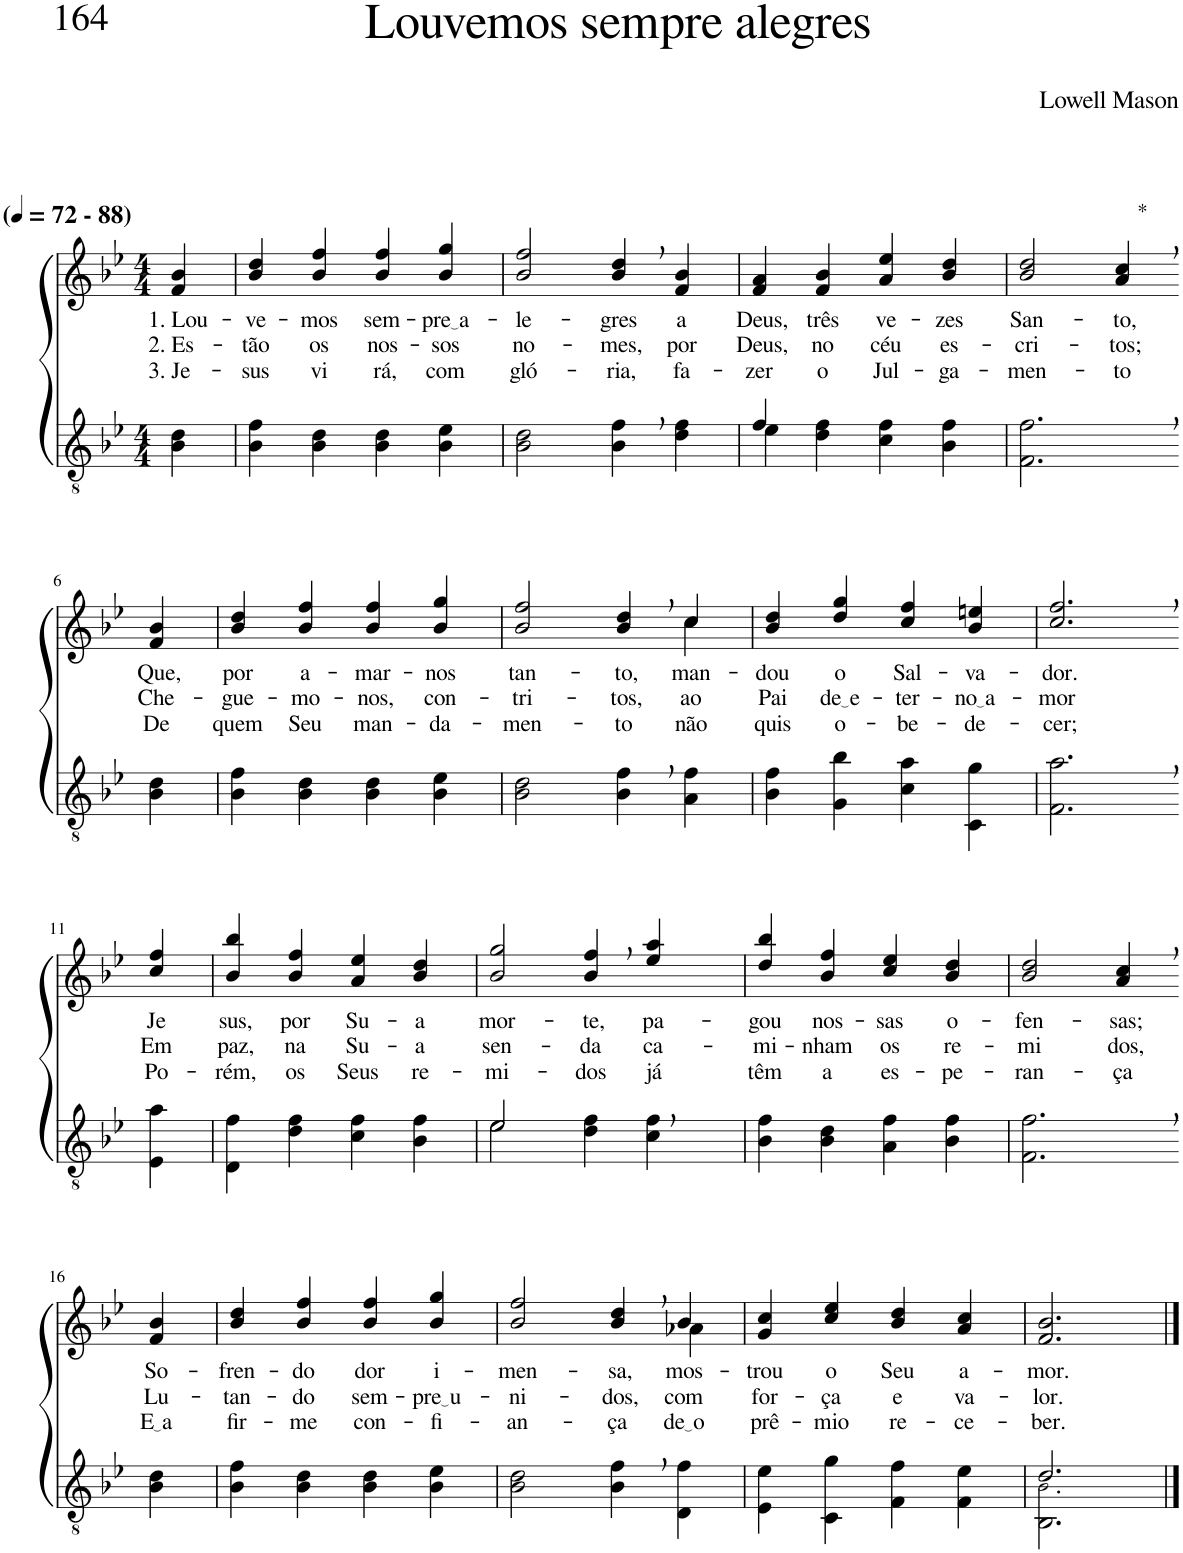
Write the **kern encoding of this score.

**kern	**kern	**text	**text	**text
*part2	*part1	*part1	*part1	*part1
*staff2	*staff1	*staff1	*staff1	*staff1
*I"Parte III e IV	*I"Parte I e II	*	*	*
*clefGv2	*clefG2	*	*	*
*Trd4c7	*Trd4c7	*	*	*
*k[b-e-]	*k[b-e-]	*	*	*
*M4/4	*M4/4	*	*	*
*MM72	*MM72	*	*	*
=1	=1	=1	=1	=1
!	!LO:TX:a:B:t=(	!	!	!
!	!LO:TX:a:B:t=- 88)	!	!	!
!	!	!LO:LY:b	!LO:LY:b	!LO:LY:b
4B-\ 4d\	4f/ 4b-/	1. Lou-	2. Es-	3. Je-
=2	=2	=2	=2	=2
!	!	!LO:LY:b	!LO:LY:b	!LO:LY:b
4B-\ 4f\	4b-/ 4dd/	-ve-	-tão	-sus
!	!	!LO:LY:b	!LO:LY:b	!LO:LY:b
4B-\ 4d\	4b-/ 4ff/	-mos	os	vi
!	!	!LO:LY:b	!LO:LY:b	!LO:LY:b
4B-\ 4d\	4b-/ 4ff/	sem-	nos-	rá,
!	!	!LO:LY:b	!LO:LY:b	!LO:LY:b
4B-\ 4e-\	4b-/ 4gg/	pre a	-sos	com
=3	=3	=3	=3	=3
!	!	!LO:LY:b	!LO:LY:b	!LO:LY:b
2B-\ 2d\	2b-/ 2ff/	-le-	no-	gló-
!	!	!LO:LY:b	!LO:LY:b	!LO:LY:b
4B-\, 4f\,	4b-/, 4dd/,	-gres	-mes,	-ria,
!	!	!LO:LY:b	!LO:LY:b	!LO:LY:b
4d\ 4f\	4f/ 4b-/	a	por	fa-
=4	=4	=4	=4	=4
*^	*	*	*	*
!	!	!	!LO:LY:b	!LO:LY:b	!LO:LY:b
4f/	4e-\	4f/ 4a/	Deus,	Deus,	-zer
!	!	!	!LO:LY:b	!LO:LY:b	!LO:LY:b
2.ryy	4d\ 4f\	4f/ 4b-/	três	no	o
!	!	!	!LO:LY:b	!LO:LY:b	!LO:LY:b
.	4c\ 4f\	4a/ 4ee-/	ve-	céu	Jul-
!	!	!	!LO:LY:b	!LO:LY:b	!LO:LY:b
.	4B-\ 4f\	4b-/ 4dd/	-zes	es-	-ga-
=5	=5	=5	=5	=5	=5
!	!	!	!LO:LY:b	!LO:LY:b	!LO:LY:b
*v	*v	*	*	*	*
2.F\, 2.f\,	2b-/ 2dd/	San-	-cri-	-men-
!	!LO:TX:a:t=*	!	!	!
!	!	!LO:LY:b	!LO:LY:b	!LO:LY:b
.	4a/, 4cc/,	-to,	-tos;	-to
!!LO:LB:g=z
=6-	=6-	=6-	=6-	=6-
!	!	!LO:LY:b	!LO:LY:b	!LO:LY:b
4B-\ 4d\	4f/ 4b-/	Que,	Che-	De
=7	=7	=7	=7	=7
!	!	!LO:LY:b	!LO:LY:b	!LO:LY:b
4B-\ 4f\	4b-/ 4dd/	por	-gue-	quem
!	!	!LO:LY:b	!LO:LY:b	!LO:LY:b
4B-\ 4d\	4b-/ 4ff/	a-	-mo-	Seu
!	!	!LO:LY:b	!LO:LY:b	!LO:LY:b
4B-\ 4d\	4b-/ 4ff/	-mar-	-nos,	man-
!	!	!LO:LY:b	!LO:LY:b	!LO:LY:b
4B-\ 4e-\	4b-/ 4gg/	-nos	con-	-da-
=8	=8	=8	=8	=8
!	!	!LO:LY:b	!LO:LY:b	!LO:LY:b
*	*^	*	*	*
2B-\ 2d\	2b-/ 2ff/	2.ryy	tan-	-tri-	-men-
!	!	!	!LO:LY:b	!LO:LY:b	!LO:LY:b
4B-\, 4f\,	4b-/, 4dd/,	.	-to,	-tos,	-to
!	!	!	!LO:LY:b	!LO:LY:b	!LO:LY:b
4A\ 4f\	4cc/	4cc\	man-	ao	não
=9	=9	=9	=9	=9	=9
!	!	!	!LO:LY:b	!LO:LY:b	!LO:LY:b
*	*v	*v	*	*	*
4B-\ 4f\	4b-/ 4dd/	-dou	Pai	quis
!	!	!LO:LY:b	!LO:LY:b	!LO:LY:b
4G\ 4b-\	4dd/ 4gg/	o	de e	o-
!	!	!LO:LY:b	!LO:LY:b	!LO:LY:b
4c\ 4a\	4cc/ 4ff/	Sal-	-ter-	-be-
!	!	!LO:LY:b	!LO:LY:b	!LO:LY:b
4C\ 4g\	4b-/ 4een/	-va-	no a	-de-
=10	=10	=10	=10	=10
!	!	!LO:LY:b	!LO:LY:b	!LO:LY:b
2.F\, 2.a\,	2.cc/, 2.ff/,	-dor.	-mor	-cer;
!!LO:LB:g=z
=11-	=11-	=11-	=11-	=11-
!	!	!LO:LY:b	!LO:LY:b	!LO:LY:b
4E-\ 4a\	4cc/ 4ff/	Je	Em	Po-
=12	=12	=12	=12	=12
!	!	!LO:LY:b	!LO:LY:b	!LO:LY:b
4D\ 4f\	4b-/ 4bb-/	sus,	paz,	-rém,
!	!	!LO:LY:b	!LO:LY:b	!LO:LY:b
4d\ 4f\	4b-/ 4ff/	por	na	os
!	!	!LO:LY:b	!LO:LY:b	!LO:LY:b
4c\ 4f\	4a/ 4ee-/	Su-	Su-	Seus
!	!	!LO:LY:b	!LO:LY:b	!LO:LY:b
4B-\ 4f\	4b-/ 4dd/	-a	-a	re-
=13	=13	=13	=13	=13
*^	*	*	*	*
!	!	!	!LO:LY:b	!LO:LY:b	!LO:LY:b
2e-/	2e-\	2b-/ 2gg/	mor-	sen-	-mi-
!	!	!	!LO:LY:b	!LO:LY:b	!LO:LY:b
2ryy	4d\ 4f\	4b-/, 4ff/,	-te,	-da	-dos
!	!	!	!LO:LY:b	!LO:LY:b	!LO:LY:b
.	4c\ 4f\	4ee-/ 4aa/	pa-	ca-	já
=14	=14	=14	=14	=14	=14
!	!	!	!LO:LY:b	!LO:LY:b	!LO:LY:b
*v	*v	*	*	*	*
4B-\ 4f\	4dd/ 4bb-/	-gou	-mi-	têm
!	!	!LO:LY:b	!LO:LY:b	!LO:LY:b
4B-\ 4d\	4b-/ 4ff/	nos-	-nham	a
!	!	!LO:LY:b	!LO:LY:b	!LO:LY:b
4A\ 4f\	4cc/ 4ee-/	-sas	os	es-
!	!	!LO:LY:b	!LO:LY:b	!LO:LY:b
4B-\ 4f\	4b-/ 4dd/	o-	re-	-pe-
=15	=15	=15	=15	=15
!	!	!LO:LY:b	!LO:LY:b	!LO:LY:b
2.F\, 2.f\,	2b-/ 2dd/	-fen-	-mi	-ran-
!	!	!LO:LY:b	!LO:LY:b	!LO:LY:b
.	4a/, 4cc/,	-sas;	dos,	-ça
!!LO:LB:g=z
=16-	=16-	=16-	=16-	=16-
!	!	!LO:LY:b	!LO:LY:b	!LO:LY:b
4B-\ 4d\	4f/ 4b-/	So-	Lu-	E a
=17	=17	=17	=17	=17
!	!	!LO:LY:b	!LO:LY:b	!LO:LY:b
4B-\ 4f\	4b-/ 4dd/	-fren-	-tan-	fir-
!	!	!LO:LY:b	!LO:LY:b	!LO:LY:b
4B-\ 4d\	4b-/ 4ff/	-do	-do	-me
!	!	!LO:LY:b	!LO:LY:b	!LO:LY:b
4B-\ 4d\	4b-/ 4ff/	dor	sem-	con-
!	!	!LO:LY:b	!LO:LY:b	!LO:LY:b
4B-\ 4e-\	4b-/ 4gg/	i-	pre u	-fi-
=18	=18	=18	=18	=18
!	!	!LO:LY:b	!LO:LY:b	!LO:LY:b
*	*^	*	*	*
2B-\ 2d\	2b-/ 2ff/	2.ryy	-men-	-ni-	-an-
!	!	!	!LO:LY:b	!LO:LY:b	!LO:LY:b
4B-\, 4f\,	4b-/, 4dd/,	.	-sa,	-dos,	-ça
!	!	!	!LO:LY:b	!LO:LY:b	!LO:LY:b
4D\ 4f\	4b-/	4a-X\	mos-	com	de o
=19	=19	=19	=19	=19	=19
!	!	!	!LO:LY:b	!LO:LY:b	!LO:LY:b
*	*v	*v	*	*	*
4E-\ 4e-\	4g/ 4cc/	-trou	for-	prê-
!	!	!LO:LY:b	!LO:LY:b	!LO:LY:b
4C\ 4g\	4cc/ 4ee-/	o	-ça	-mio
!	!	!LO:LY:b	!LO:LY:b	!LO:LY:b
4F\ 4f\	4b-/ 4dd/	Seu	e	re-
!	!	!LO:LY:b	!LO:LY:b	!LO:LY:b
4F\ 4e-\	4a/ 4cc/	a-	va-	-ce-
=20	=20	=20	=20	=20
*^	*	*	*	*
!	!	!	!LO:LY:b	!LO:LY:b	!LO:LY:b
2.d/	2.BB-\ 2.B-!\	2.f/ 2.b-/	-mor.	-lor.	-ber.
*v	*v	*	*	*	*
==	==	==	==	==
*-	*-	*-	*-	*-
